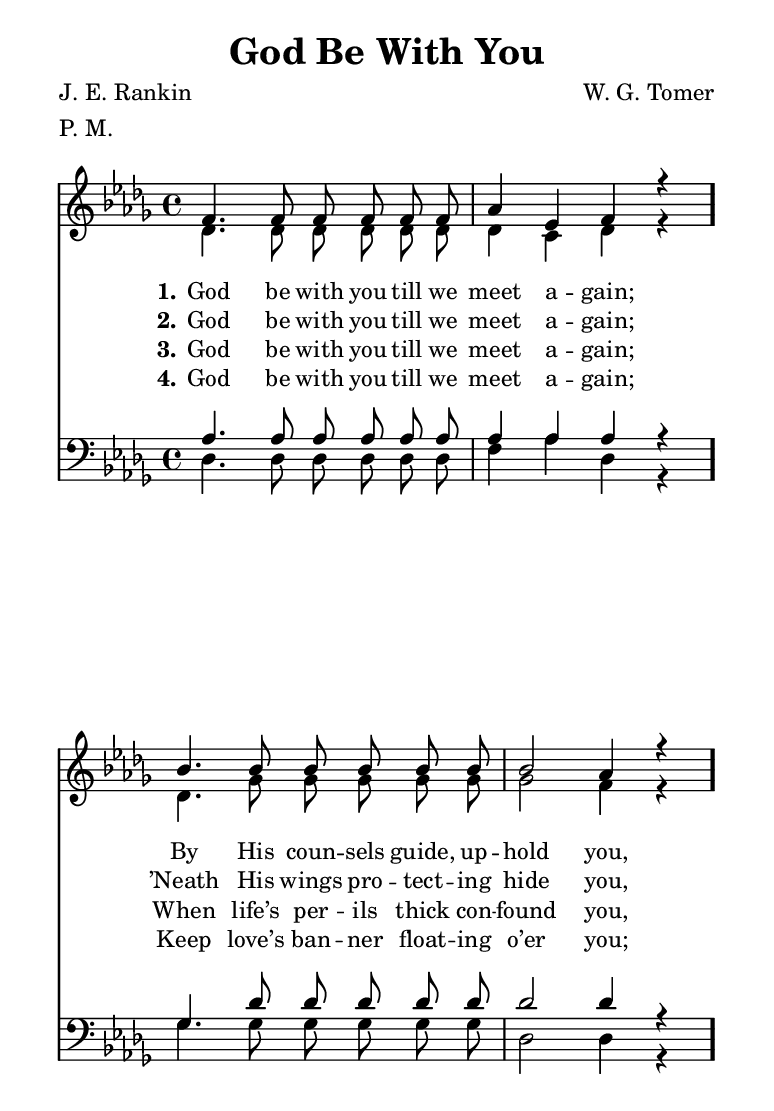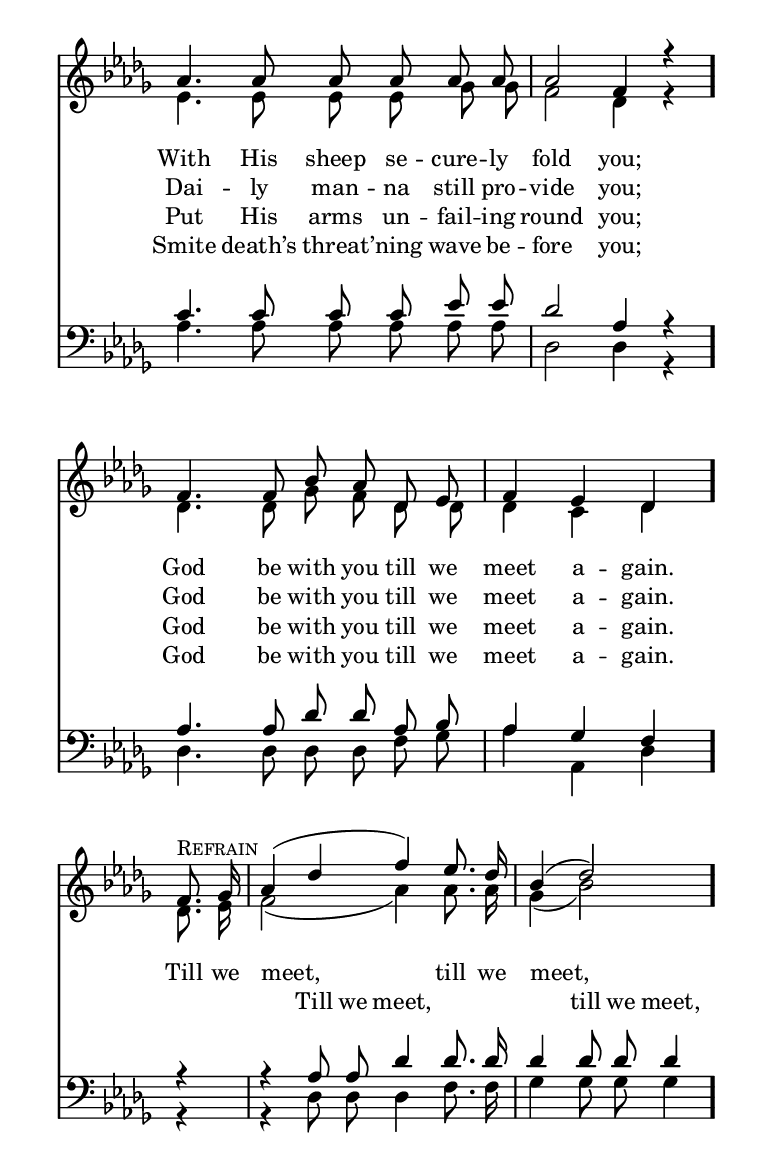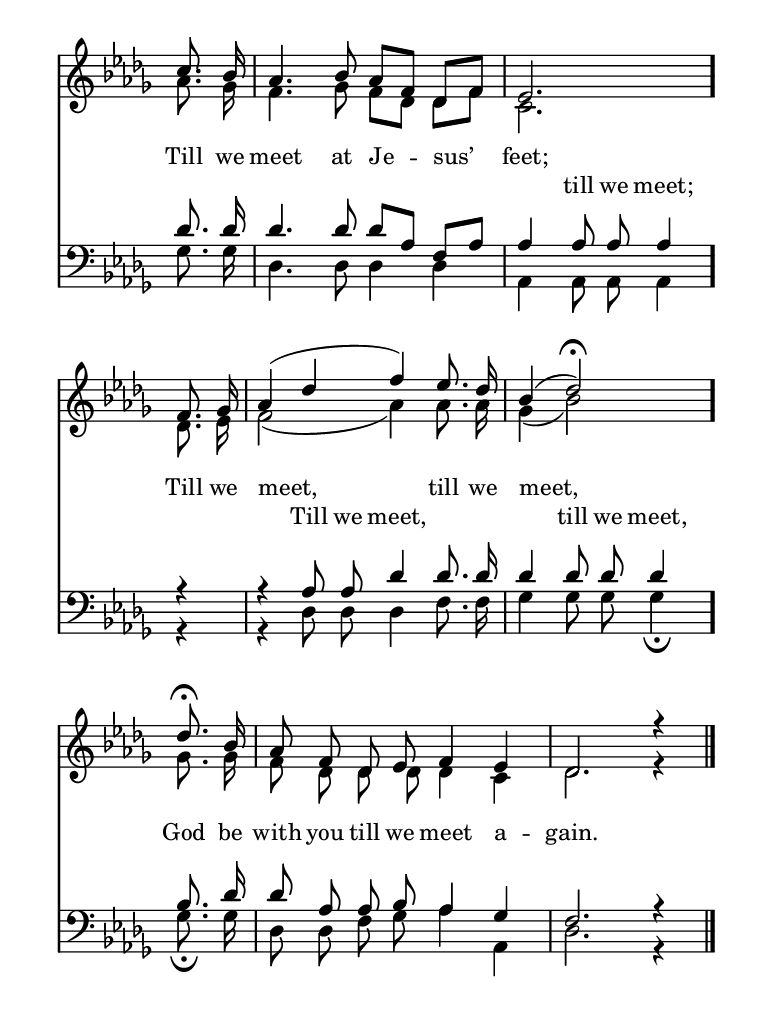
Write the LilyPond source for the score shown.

\include "common/global.ily"
\paper {
  \include "common/paper.ily"
  ragged-last-bottom = ##t
  page-count = #(cond (is-eogsized 2) (#t #f))
  system-count = #(cond (is-eogsized 6) (#t #f))
}

\header{
  hymnnumber = "159"
  title = "God Be With You"
  tunename = ""
  meter = "P. M."
  poet = "J. E. Rankin"
  composer = "W. G. Tomer"
  %copyright = ""
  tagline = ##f
}

ta = { \tempo 4=80 }
tb = { \tempo 4=40 }

global = {
  \include "common/overrides.ily"
  \override Staff.TimeSignature.style = #'()
  \time 4/4
  \override Score.MetronomeMark.transparent = ##t % hide all fermata changes too
  \ta
  \key des \major
  \autoBeamOff
}

notesSoprano = {
\global
\relative c' {

  f4. f8 f f f f | aes4 ees f r4 |
  bes4. bes8 bes bes bes bes | bes2 aes4 r4 |
  aes4. aes8 aes aes aes aes | aes2 f4 r4 |
  f4. f8 bes aes des, ees | f4 ees des

  << s^\markup { \small \caps "Refrain" }
  { f8. ges16 | aes4( des f) ees8. des16 | bes4( des2) } >>
  c8. bes16 | aes4. bes8 aes[ f] des[ f] | ees2.
  f8. ges16 | aes4( des f) ees8. des16 | bes4( des2) \fermata
  des8. \fermata bes16 | aes8 f des ees f4 ees | des2. r4

  \bar "|."

}
}

notesAlto = {
\global
\relative e' {

  des4. des8 des des des des | des4 c des r |
  des4. ges8 ges ges ges ges | ges2 f4 r |
  ees4. ees8 ees ees ges ges | f2 des4 r |
  des4. des8 ges f des des | des4 c des

  des8. ees16 | f2( aes4) aes8. aes16 | ges4( bes2)
  aes8. ges16 | f4. ges8 f[ des] des[ f] | c2.
  des8. ees16 | f2( aes4) aes8. aes16 | ges4( bes2)
  ges8. ges16 | f8 des des des des4 c | des2. r4

}
}

notesTenor = {
\global
\relative a {

  aes4. aes8 aes aes aes aes | aes4 aes aes r |
  ges4. des'8 des des des des | des2 des4 r |
  c4. c8 c c ees ees | des2 aes4 r |
  aes4. aes8 des des aes bes | aes4 ges f

  r4 | r4 aes8 aes des4 des8. des16 | des4 des8 des des4
  des8. des16 | des4. des8 des[ aes] f[ aes] | aes4 aes8 aes8 aes4
  r4 | r4 aes8 aes des4 des8. des16 | des4 des8 des des4
  bes8. des16 | des8 aes aes bes aes4 ges | f2. r4

}
}

notesBass = {
\global
\relative f {

  des4. des8 des des des des | f4 aes des, r |
  ges4. ges8 ges ges ges ges | des2 des4 r |
  aes'4. aes8 aes aes aes aes | des,2 des4 r |
  des4. des8 des des f ges | aes4 aes, des

  r4 | r des8 des des4 f8. f16 | ges4 ges8 ges ges4
  ges8. ges16 | des4. des8 des4 des | aes4 aes8 aes aes4 r4 |
  r4 des8 des des4 f8. f16 | ges4 ges8 ges \tb ges4 \fermata
  ges8. \fermata \ta ges16 | des8 des f ges aes4 aes, | des2. r4

}
}

Refrain = \lyricmode {

\break
Till we meet,__ till we meet,__  \bar "."
Till we meet at Je -- sus’ feet; \bar "."
Till we meet,__ till we meet,__ \bar "."
God be with you till we meet a -- gain. \bar "."

}

wordsA = \lyricmode {
\set stanza = "1."

God be with you till we meet a -- gain; \bar "."
By His coun -- sels guide, up -- hold you, \bar "."
With His sheep se -- cure -- ly fold you; \bar "."
God be with you till we meet a -- gain. \bar "."

}

wordsB = \lyricmode {
\set stanza = "2."

God be with you till we meet a -- gain;
’Neath His wings pro -- tect -- ing hide you,
Dai -- ly man -- na still pro -- vide you;
God be with you till we meet a -- gain.

\Refrain

}

wordsC = \lyricmode {
\set stanza = "3."

God be with you till we meet a -- gain;
When life’s per -- ils thick con -- found you,
Put His arms un -- fail -- ing round you;
God be with you till we meet a -- gain.

}

wordsD = \lyricmode {
\set stanza = "4."

God be with you till we meet a -- gain;
Keep love’s ban -- ner float -- ing o’er you;
Smite death’s threat -- ’ning wave be -- fore you;
God be with you till we meet a -- gain.

}

underWords = \lyricmode {

{ \repeat unfold 34 { \skip 4 } }
Till we meet,
{ \repeat unfold 3 { \skip 4 } }
till we meet,
{ \repeat unfold 7 { \skip 4 } }
till we meet;
Till we meet,
{ \repeat unfold 3 { \skip 4 } }
till we meet,

}

\score {
  \context ChoirStaff <<
    \context Staff = upper <<
      \set ChoirStaff.systemStartDelimiter = #'SystemStartBar
      \context Voice  = sopranos { \voiceOne << \notesSoprano >> }
      \context Voice  = altos { \voiceTwo << \notesAlto >> }
      \context Lyrics = one   \lyricsto sopranos \wordsA
      \context Lyrics = two   \lyricsto sopranos \wordsB
      \context Lyrics = three \lyricsto sopranos \wordsC
      \context Lyrics = four  \lyricsto sopranos \wordsD
    >>
    \context Staff = men <<
      \clef bass
      \context Voice  = tenors { \voiceOne << \notesTenor >> }
      \context Voice  = basses { \voiceTwo << \notesBass >> }
    >>
    \context Lyrics = three \lyricsto tenors \underWords
  >>
  \layout {
    \include "common/layout.ily"
  }
  \midi{
    \include "common/midi.ily"
  }
}

\version "2.18.2"  % necessary for upgrading to future LilyPond versions.

% vi:set et ts=2 sw=2 ai nocindent syntax=lilypond:
